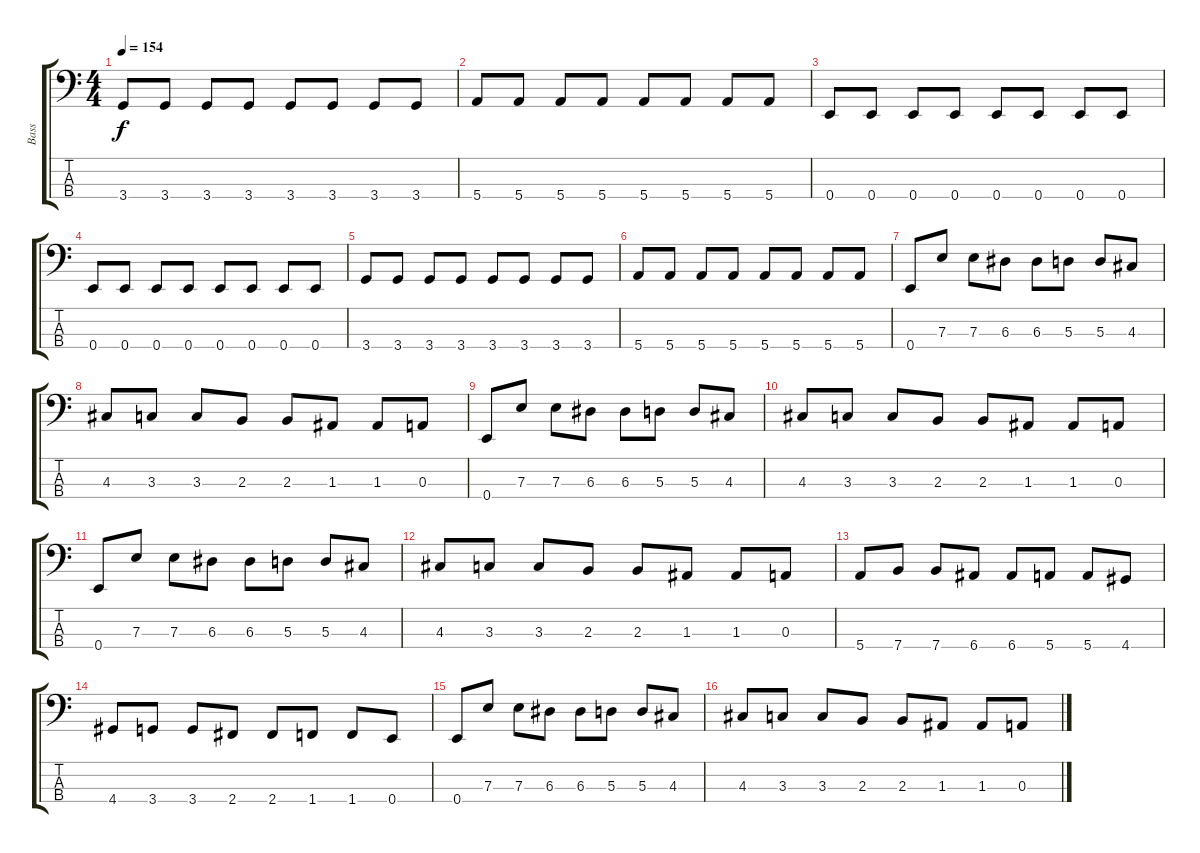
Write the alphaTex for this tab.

\track ("Bass" "Bass") {instrument electricbassfinger}
\staff {score tabs}
\tuning (G2 D2 A1 E1) {hide}
\ts (4 4)
\tempo 154
\clef f4
\ks c
3.4.8{dy f} 3.4.8 3.4.8 3.4.8 3.4.8 3.4.8 3.4.8 3.4.8 |
5.4.8 5.4.8 5.4.8 5.4.8 5.4.8 5.4.8 5.4.8 5.4.8 |
0.4.8 0.4.8 0.4.8 0.4.8 0.4.8 0.4.8 0.4.8 0.4.8 |
0.4.8 0.4.8 0.4.8 0.4.8 0.4.8 0.4.8 0.4.8 0.4.8 |
3.4.8 3.4.8 3.4.8 3.4.8 3.4.8 3.4.8 3.4.8 3.4.8 |
5.4.8 5.4.8 5.4.8 5.4.8 5.4.8 5.4.8 5.4.8 5.4.8 |
0.4.8 7.3.8 7.3.8 6.3.8 6.3.8 5.3.8 5.3.8 4.3.8 |
4.3.8 3.3.8 3.3.8 2.3.8 2.3.8 1.3.8 1.3.8 0.3.8 |
0.4.8 7.3.8 7.3.8 6.3.8 6.3.8 5.3.8 5.3.8 4.3.8 |
4.3.8 3.3.8 3.3.8 2.3.8 2.3.8 1.3.8 1.3.8 0.3.8 |
0.4.8 7.3.8 7.3.8 6.3.8 6.3.8 5.3.8 5.3.8 4.3.8 |
4.3.8 3.3.8 3.3.8 2.3.8 2.3.8 1.3.8 1.3.8 0.3.8 |
5.4.8 7.4.8 7.4.8 6.4.8 6.4.8 5.4.8 5.4.8 4.4.8 |
4.4.8 3.4.8 3.4.8 2.4.8 2.4.8 1.4.8 1.4.8 0.4.8 |
0.4.8 7.3.8 7.3.8 6.3.8 6.3.8 5.3.8 5.3.8 4.3.8 |
4.3.8 3.3.8 3.3.8 2.3.8 2.3.8 1.3.8 1.3.8 0.3.8
